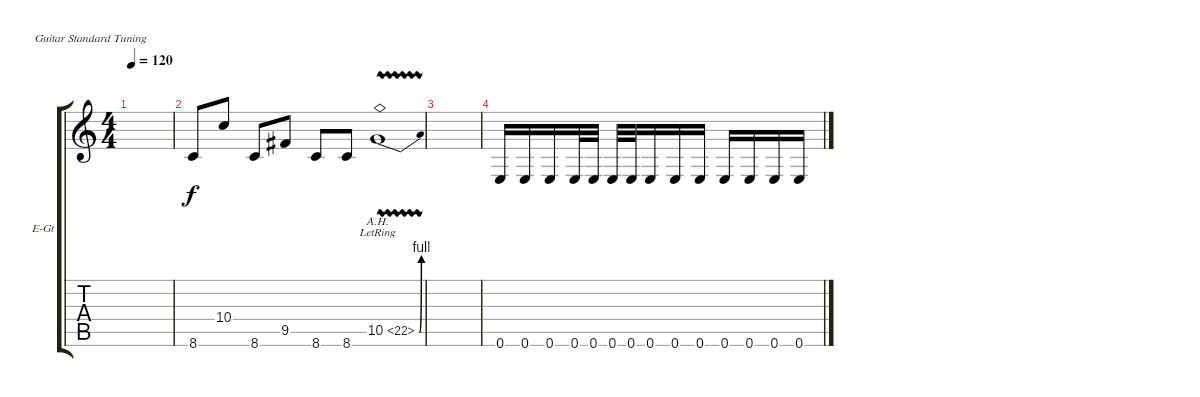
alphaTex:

\defaultSystemsLayout 4
\bracketExtendMode groupsimilarinstruments
\firstSystemTrackNameOrientation horizontal
\otherSystemsTrackNameOrientation horizontal
\track ("Electric Guitar" "E-Gt") {instrument distortionguitar}
\staff {score tabs}
\tuning (E4 B3 G3 D3 A2 E2)
\ts (4 4)
\tempo 120
\clef g2
\ks c
|
8.6.8 10.4.8 8.6.8 9.5.8 8.6.8 8.6.8 10.5{be (bend 0 0 15 4) ah 12 vw lr}.1 |
|
0.6.16 0.6.16 0.6.16 0.6.32 0.6.32 0.6.32 0.6.32 0.6.16 0.6.16 0.6.16 0.6.16 0.6.16 0.6.16 0.6.16
